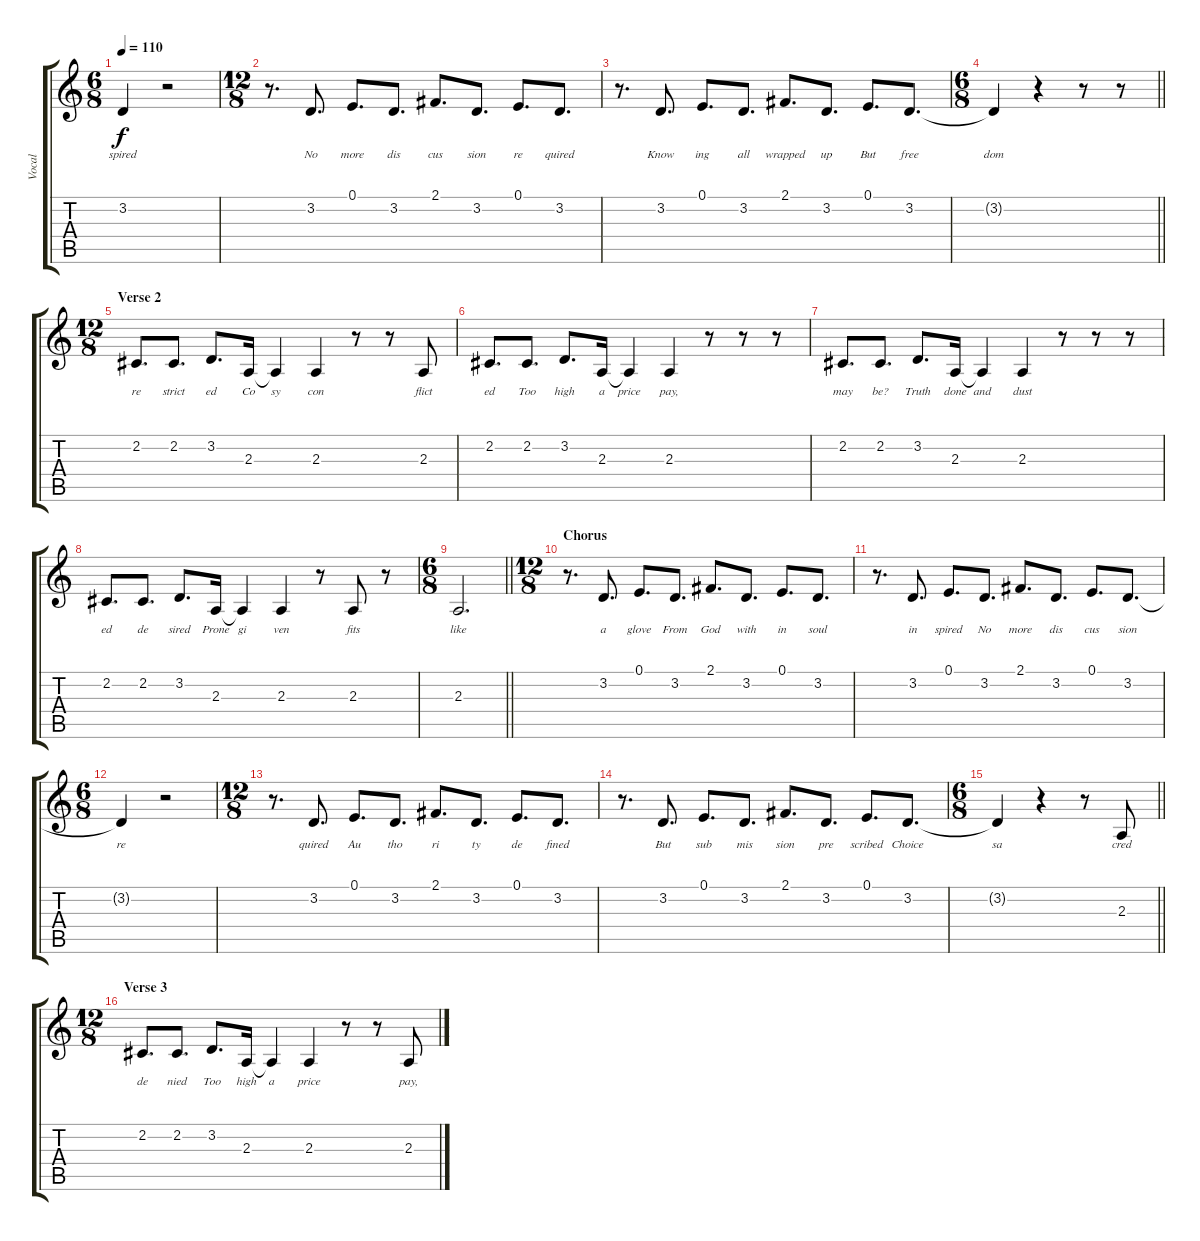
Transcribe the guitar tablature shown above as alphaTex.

\track ("Vocal" "Vocal") {instrument acousticgrandpiano}
\staff {score tabs}
\tuning (E4 B3 G3 D3 A2 E2) {hide}
\ts (6 8)
\tempo 110
\clef g2
\ks c
3.2{t}.4{lyrics (0 "spired") lyrics (1 "") lyrics (2 "") lyrics (3 "") lyrics (4 "") dy f} r.2 |
\ts (12 8)
r.8{d} 3.2.8{d lyrics (0 "No") lyrics (1 "") lyrics (2 "") lyrics (3 "") lyrics (4 "")} 0.1.8{d lyrics (0 "more") lyrics (1 "") lyrics (2 "") lyrics (3 "") lyrics (4 "")} 3.2.8{d lyrics (0 "dis") lyrics (1 "") lyrics (2 "") lyrics (3 "") lyrics (4 "")} 2.1.8{d lyrics (0 "cus") lyrics (1 "") lyrics (2 "") lyrics (3 "") lyrics (4 "")} 3.2.8{d lyrics (0 "sion") lyrics (1 "") lyrics (2 "") lyrics (3 "") lyrics (4 "")} 0.1.8{d lyrics (0 "re") lyrics (1 "") lyrics (2 "") lyrics (3 "") lyrics (4 "")} 3.2.8{d lyrics (0 "quired") lyrics (1 "") lyrics (2 "") lyrics (3 "") lyrics (4 "")} |
r.8{d} 3.2.8{d lyrics (0 "Know") lyrics (1 "") lyrics (2 "") lyrics (3 "") lyrics (4 "")} 0.1.8{d lyrics (0 "ing") lyrics (1 "") lyrics (2 "") lyrics (3 "") lyrics (4 "")} 3.2.8{d lyrics (0 "all") lyrics (1 "") lyrics (2 "") lyrics (3 "") lyrics (4 "")} 2.1.8{d lyrics (0 "wrapped") lyrics (1 "") lyrics (2 "") lyrics (3 "") lyrics (4 "")} 3.2.8{d lyrics (0 "up") lyrics (1 "") lyrics (2 "") lyrics (3 "") lyrics (4 "")} 0.1.8{d lyrics (0 "But") lyrics (1 "") lyrics (2 "") lyrics (3 "") lyrics (4 "")} 3.2.8{d lyrics (0 "free") lyrics (1 "") lyrics (2 "") lyrics (3 "") lyrics (4 "")} |
\ts (6 8)
\barLineRight lightlight
3.2{t}.4{lyrics (0 "dom") lyrics (1 "") lyrics (2 "") lyrics (3 "") lyrics (4 "")} r.4 r.8 r.8 |
\ts (12 8)
\section ("" "Verse 2")
2.2.8{d lyrics (0 "re") lyrics (1 "") lyrics (2 "") lyrics (3 "") lyrics (4 "")} 2.2.8{d lyrics (0 "strict") lyrics (1 "") lyrics (2 "") lyrics (3 "") lyrics (4 "")} 3.2.8{d lyrics (0 "ed") lyrics (1 "") lyrics (2 "") lyrics (3 "") lyrics (4 "")} 2.3.16{lyrics (0 "Co") lyrics (1 "") lyrics (2 "") lyrics (3 "") lyrics (4 "")} 2.3{t}.4{lyrics (0 "sy") lyrics (1 "") lyrics (2 "") lyrics (3 "") lyrics (4 "")} 2.3.4{lyrics (0 "con") lyrics (1 "") lyrics (2 "") lyrics (3 "") lyrics (4 "")} r.8 r.8 2.3.8{lyrics (0 "flict") lyrics (1 "") lyrics (2 "") lyrics (3 "") lyrics (4 "")} |
2.2.8{d lyrics (0 "ed") lyrics (1 "") lyrics (2 "") lyrics (3 "") lyrics (4 "")} 2.2.8{d lyrics (0 "Too") lyrics (1 "") lyrics (2 "") lyrics (3 "") lyrics (4 "")} 3.2.8{d lyrics (0 "high") lyrics (1 "") lyrics (2 "") lyrics (3 "") lyrics (4 "")} 2.3.16{lyrics (0 "a") lyrics (1 "") lyrics (2 "") lyrics (3 "") lyrics (4 "")} 2.3{t}.4{lyrics (0 "price") lyrics (1 "") lyrics (2 "") lyrics (3 "") lyrics (4 "")} 2.3.4{lyrics (0 "pay,") lyrics (1 "") lyrics (2 "") lyrics (3 "") lyrics (4 "")} r.8 r.8 r.8 |
2.2.8{d lyrics (0 "may") lyrics (1 "") lyrics (2 "") lyrics (3 "") lyrics (4 "")} 2.2.8{d lyrics (0 "be?") lyrics (1 "") lyrics (2 "") lyrics (3 "") lyrics (4 "")} 3.2.8{d lyrics (0 "Truth") lyrics (1 "") lyrics (2 "") lyrics (3 "") lyrics (4 "")} 2.3.16{lyrics (0 "done") lyrics (1 "") lyrics (2 "") lyrics (3 "") lyrics (4 "")} 2.3{t}.4{lyrics (0 "and") lyrics (1 "") lyrics (2 "") lyrics (3 "") lyrics (4 "")} 2.3.4{lyrics (0 "dust") lyrics (1 "") lyrics (2 "") lyrics (3 "") lyrics (4 "")} r.8 r.8 r.8 |
2.2.8{d lyrics (0 "ed") lyrics (1 "") lyrics (2 "") lyrics (3 "") lyrics (4 "")} 2.2.8{d lyrics (0 "de") lyrics (1 "") lyrics (2 "") lyrics (3 "") lyrics (4 "")} 3.2.8{d lyrics (0 "sired") lyrics (1 "") lyrics (2 "") lyrics (3 "") lyrics (4 "")} 2.3.16{lyrics (0 "Prone") lyrics (1 "") lyrics (2 "") lyrics (3 "") lyrics (4 "")} 2.3{t}.4{lyrics (0 "gi") lyrics (1 "") lyrics (2 "") lyrics (3 "") lyrics (4 "")} 2.3.4{lyrics (0 "ven") lyrics (1 "") lyrics (2 "") lyrics (3 "") lyrics (4 "")} r.8 2.3.8{lyrics (0 "fits") lyrics (1 "") lyrics (2 "") lyrics (3 "") lyrics (4 "")} r.8 |
\ts (6 8)
\barLineRight lightlight
2.3.2{d lyrics (0 "like") lyrics (1 "") lyrics (2 "") lyrics (3 "") lyrics (4 "")} |
\ts (12 8)
\section ("" "Chorus")
r.8{d} 3.2.8{d lyrics (0 "a") lyrics (1 "") lyrics (2 "") lyrics (3 "") lyrics (4 "")} 0.1.8{d lyrics (0 "glove") lyrics (1 "") lyrics (2 "") lyrics (3 "") lyrics (4 "")} 3.2.8{d lyrics (0 "From") lyrics (1 "") lyrics (2 "") lyrics (3 "") lyrics (4 "")} 2.1.8{d lyrics (0 "God") lyrics (1 "") lyrics (2 "") lyrics (3 "") lyrics (4 "")} 3.2.8{d lyrics (0 "with") lyrics (1 "") lyrics (2 "") lyrics (3 "") lyrics (4 "")} 0.1.8{d lyrics (0 "in") lyrics (1 "") lyrics (2 "") lyrics (3 "") lyrics (4 "")} 3.2.8{d lyrics (0 "soul") lyrics (1 "") lyrics (2 "") lyrics (3 "") lyrics (4 "")} |
r.8{d} 3.2.8{d lyrics (0 "in") lyrics (1 "") lyrics (2 "") lyrics (3 "") lyrics (4 "")} 0.1.8{d lyrics (0 "spired") lyrics (1 "") lyrics (2 "") lyrics (3 "") lyrics (4 "")} 3.2.8{d lyrics (0 "No") lyrics (1 "") lyrics (2 "") lyrics (3 "") lyrics (4 "")} 2.1.8{d lyrics (0 "more") lyrics (1 "") lyrics (2 "") lyrics (3 "") lyrics (4 "")} 3.2.8{d lyrics (0 "dis") lyrics (1 "") lyrics (2 "") lyrics (3 "") lyrics (4 "")} 0.1.8{d lyrics (0 "cus") lyrics (1 "") lyrics (2 "") lyrics (3 "") lyrics (4 "")} 3.2.8{d lyrics (0 "sion") lyrics (1 "") lyrics (2 "") lyrics (3 "") lyrics (4 "")} |
\ts (6 8)
3.2{t}.4{lyrics (0 "re") lyrics (1 "") lyrics (2 "") lyrics (3 "") lyrics (4 "")} r.2 |
\ts (12 8)
r.8{d} 3.2.8{d lyrics (0 "quired") lyrics (1 "") lyrics (2 "") lyrics (3 "") lyrics (4 "")} 0.1.8{d lyrics (0 "Au") lyrics (1 "") lyrics (2 "") lyrics (3 "") lyrics (4 "")} 3.2.8{d lyrics (0 "tho") lyrics (1 "") lyrics (2 "") lyrics (3 "") lyrics (4 "")} 2.1.8{d lyrics (0 "ri") lyrics (1 "") lyrics (2 "") lyrics (3 "") lyrics (4 "")} 3.2.8{d lyrics (0 "ty") lyrics (1 "") lyrics (2 "") lyrics (3 "") lyrics (4 "")} 0.1.8{d lyrics (0 "de") lyrics (1 "") lyrics (2 "") lyrics (3 "") lyrics (4 "")} 3.2.8{d lyrics (0 "fined") lyrics (1 "") lyrics (2 "") lyrics (3 "") lyrics (4 "")} |
r.8{d} 3.2.8{d lyrics (0 "But") lyrics (1 "") lyrics (2 "") lyrics (3 "") lyrics (4 "")} 0.1.8{d lyrics (0 "sub") lyrics (1 "") lyrics (2 "") lyrics (3 "") lyrics (4 "")} 3.2.8{d lyrics (0 "mis") lyrics (1 "") lyrics (2 "") lyrics (3 "") lyrics (4 "")} 2.1.8{d lyrics (0 "sion") lyrics (1 "") lyrics (2 "") lyrics (3 "") lyrics (4 "")} 3.2.8{d lyrics (0 "pre") lyrics (1 "") lyrics (2 "") lyrics (3 "") lyrics (4 "")} 0.1.8{d lyrics (0 "scribed") lyrics (1 "") lyrics (2 "") lyrics (3 "") lyrics (4 "")} 3.2.8{d lyrics (0 "Choice") lyrics (1 "") lyrics (2 "") lyrics (3 "") lyrics (4 "")} |
\ts (6 8)
\barLineRight lightlight
3.2{t}.4{lyrics (0 "sa") lyrics (1 "") lyrics (2 "") lyrics (3 "") lyrics (4 "")} r.4 r.8 2.3.8{lyrics (0 "cred") lyrics (1 "") lyrics (2 "") lyrics (3 "") lyrics (4 "")} |
\ts (12 8)
\section ("" "Verse 3")
2.2.8{d lyrics (0 "de") lyrics (1 "") lyrics (2 "") lyrics (3 "") lyrics (4 "")} 2.2.8{d lyrics (0 "nied") lyrics (1 "") lyrics (2 "") lyrics (3 "") lyrics (4 "")} 3.2.8{d lyrics (0 "Too") lyrics (1 "") lyrics (2 "") lyrics (3 "") lyrics (4 "")} 2.3.16{lyrics (0 "high") lyrics (1 "") lyrics (2 "") lyrics (3 "") lyrics (4 "")} 2.3{t}.4{lyrics (0 "a") lyrics (1 "") lyrics (2 "") lyrics (3 "") lyrics (4 "")} 2.3.4{lyrics (0 "price") lyrics (1 "") lyrics (2 "") lyrics (3 "") lyrics (4 "")} r.8 r.8 2.3.8{lyrics (0 "pay,") lyrics (1 "") lyrics (2 "") lyrics (3 "") lyrics (4 "")}
